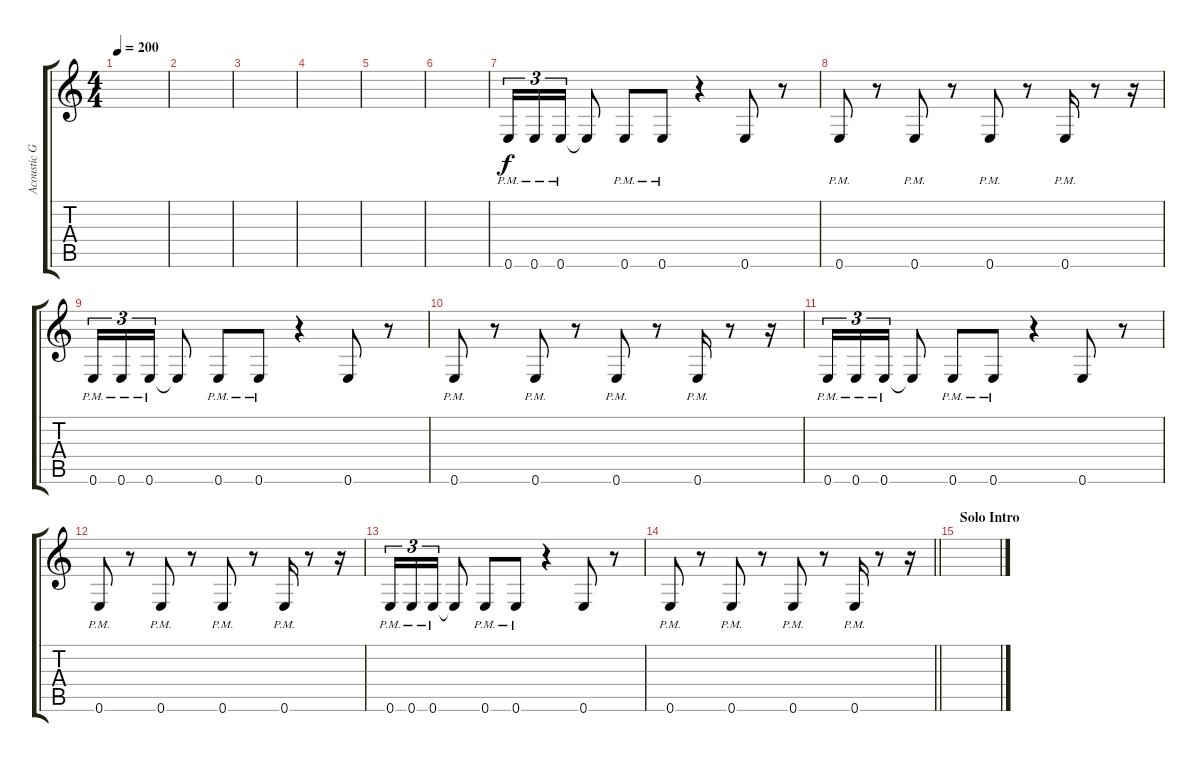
\track ("Acoustic Guitar" "Acoustic G") {instrument acousticguitarsteel}
\staff {score tabs}
\tuning (E4 B3 G3 D3 A2 E2) {hide}
\ts (4 4)
\tempo 200
\clef g2
\ks c
|
|
|
|
|
|
0.6{pm}.16{tu (3 2) instrument distortionguitar} 0.6{pm}.16{tu (3 2)} 0.6{pm}.16{tu (3 2)} 0.6{t}.8 0.6{pm}.8 0.6{pm}.8 r.4 0.6.8 r.8 |
0.6{pm}.8 r.8 0.6{pm}.8 r.8 0.6{pm}.8 r.8 0.6{pm}.16 r.8 r.16 |
0.6{pm}.16{tu (3 2)} 0.6{pm}.16{tu (3 2)} 0.6{pm}.16{tu (3 2)} 0.6{t}.8 0.6{pm}.8 0.6{pm}.8 r.4 0.6.8 r.8 |
0.6{pm}.8 r.8 0.6{pm}.8 r.8 0.6{pm}.8 r.8 0.6{pm}.16 r.8 r.16 |
0.6{pm}.16{tu (3 2)} 0.6{pm}.16{tu (3 2)} 0.6{pm}.16{tu (3 2)} 0.6{t}.8 0.6{pm}.8 0.6{pm}.8 r.4 0.6.8 r.8 |
0.6{pm}.8 r.8 0.6{pm}.8 r.8 0.6{pm}.8 r.8 0.6{pm}.16 r.8 r.16 |
0.6{pm}.16{tu (3 2)} 0.6{pm}.16{tu (3 2)} 0.6{pm}.16{tu (3 2)} 0.6{t}.8 0.6{pm}.8 0.6{pm}.8 r.4 0.6.8 r.8 |
\barLineRight lightlight
0.6{pm}.8 r.8 0.6{pm}.8 r.8 0.6{pm}.8 r.8 0.6{pm}.16 r.8 r.16 |
\section ("" "Solo Intro")
